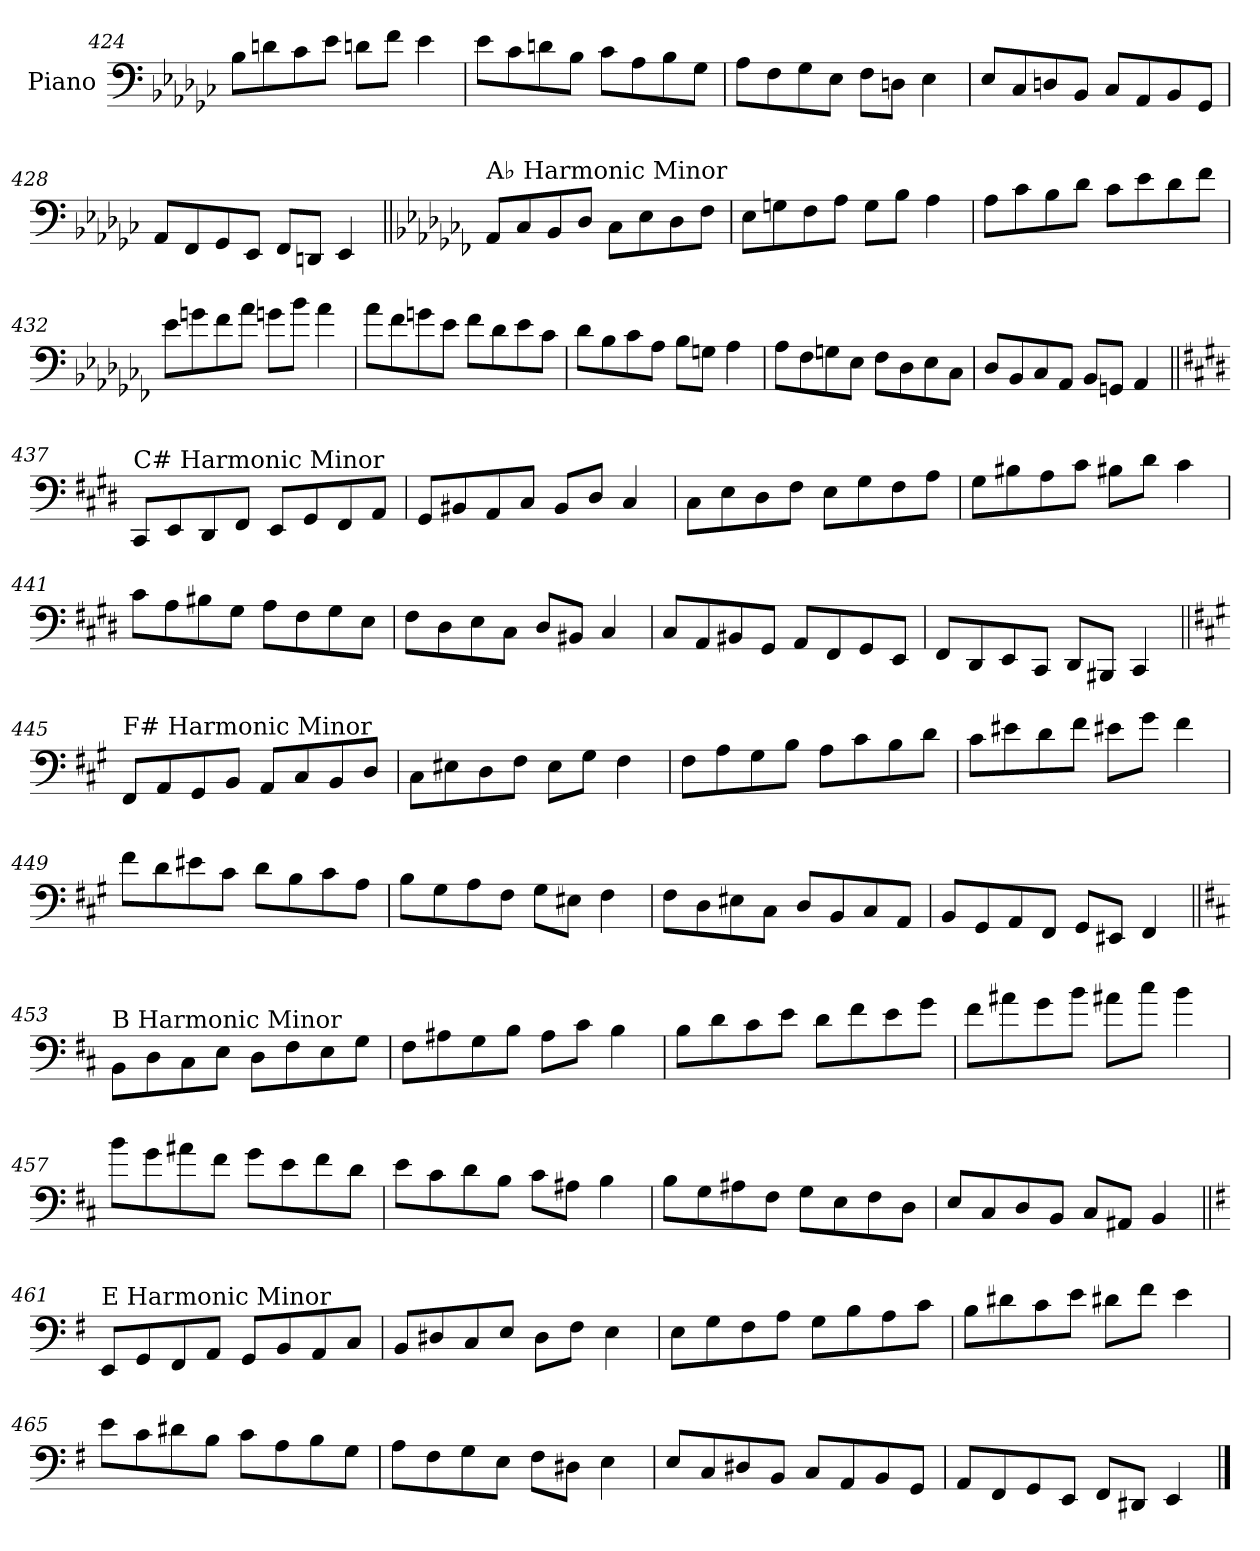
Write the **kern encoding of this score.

**kern
*part1
*staff1
*I"Piano
*I'Pno.
*clefF4
*k[b-e-a-d-g-c-]
=424
8B-\L
8dn\
8c-\
8e-\J
8dn\L
8f\J
4e-\
!!LO:LB:g=z
=425
8e-\L
8c-\
8dn\
8B-\J
8c-\L
8A-\
8B-\
8G-\J
=426
8A-\L
8F\
8G-\
8E-\J
8F\L
8Dn\J
4E-\
=427
8E-/L
8C-/
8Dn/
8BB-/J
8C-/L
8AA-/
8BB-/
8GG-/J
=428
8AA-/L
8FF/
8GG-/
8EE-/J
8FF/L
8DDn/J
4EE-/
!!LO:LB:g=z
=429||
*k[b-e-a-d-g-c-f-]
!LO:TX:a:t=A♭ Harmonic Minor
8AA-/L
8C-/
8BB-/
8D-/J
8C-\L
8E-\
8D-\
8F-\J
=430
8E-\L
8Gn\
8F-\
8A-\J
8G\L
8B-\J
4A-\
=431
8A-\L
8c-\
8B-\
8d-\J
8c-\L
8e-\
8d-\
8f-\J
=432
8e-\L
8gn\
8f-\
8a-\J
8gn\L
8b-\J
4a-\
!!LO:LB:g=z
=433
8a-\L
8f-\
8gn\
8e-\J
8f-\L
8d-\
8e-\
8c-\J
=434
8d-\L
8B-\
8c-\
8A-\J
8B-\L
8Gn\J
4A-\
=435
8A-\L
8F-\
8Gn\
8E-\J
8F-\L
8D-\
8E-\
8C-\J
=436
8D-/L
8BB-/
8C-/
8AA-/J
8BB-/L
8GGn/J
4AA-/
!!LO:PB:g=z
=437||
*k[f#c#g#d#]
!LO:TX:a:t=C# Harmonic Minor
8CC#/L
8EE/
8DD#/
8FF#/J
8EE/L
8GG#/
8FF#/
8AA/J
=438
8GG#/L
8BB#X/
8AA/
8C#/J
8BB#/L
8D#/J
4C#/
=439
8C#\L
8E\
8D#\
8F#\J
8E\L
8G#\
8F#\
8A\J
=440
8G#\L
8B#X\
8A\
8c#\J
8B#X\L
8d#\J
4c#\
!!LO:LB:g=z
=441
8c#\L
8A\
8B#X\
8G#\J
8A\L
8F#\
8G#\
8E\J
=442
8F#\L
8D#\
8E\
8C#\J
8D#/L
8BB#X/J
4C#/
=443
8C#/L
8AA/
8BB#X/
8GG#/J
8AA/L
8FF#/
8GG#/
8EE/J
=444
8FF#/L
8DD#/
8EE/
8CC#/J
8DD#/L
8BBB#X/J
4CC#/
!!LO:LB:g=z
=445||
*k[f#c#g#]
!LO:TX:a:t=F# Harmonic Minor
8FF#/L
8AA/
8GG#/
8BB/J
8AA/L
8C#/
8BB/
8D/J
=446
8C#\L
8E#X\
8D\
8F#\J
8E#\L
8G#\J
4F#\
=447
8F#\L
8A\
8G#\
8B\J
8A\L
8c#\
8B\
8d\J
=448
8c#\L
8e#X\
8d\
8f#\J
8e#X\L
8g#\J
4f#\
!!LO:LB:g=z
=449
8f#\L
8d\
8e#X\
8c#\J
8d\L
8B\
8c#\
8A\J
=450
8B\L
8G#\
8A\
8F#\J
8G#\L
8E#X\J
4F#\
=451
8F#\L
8D\
8E#X\
8C#\J
8D/L
8BB/
8C#/
8AA/J
=452
8BB/L
8GG#/
8AA/
8FF#/J
8GG#/L
8EE#X/J
4FF#/
!!LO:LB:g=z
=453||
*k[f#c#]
!LO:TX:a:t=B Harmonic Minor
8BB\L
8D\
8C#\
8E\J
8D\L
8F#\
8E\
8G\J
=454
8F#\L
8A#X\
8G\
8B\J
8A#\L
8c#\J
4B\
=455
8B\L
8d\
8c#\
8e\J
8d\L
8f#\
8e\
8g\J
=456
8f#\L
8a#X\
8g\
8b\J
8a#X\L
8cc#\J
4b\
!!LO:LB:g=z
=457
8b\L
8g\
8a#X\
8f#\J
8g\L
8e\
8f#\
8d\J
=458
8e\L
8c#\
8d\
8B\J
8c#\L
8A#X\J
4B\
=459
8B\L
8G\
8A#X\
8F#\J
8G\L
8E\
8F#\
8D\J
=460
8E/L
8C#/
8D/
8BB/J
8C#/L
8AA#X/J
4BB/
!!LO:LB:g=z
=461||
*k[f#]
!LO:TX:a:t=E Harmonic Minor
8EE/L
8GG/
8FF#/
8AA/J
8GG/L
8BB/
8AA/
8C/J
=462
8BB/L
8D#X/
8C/
8E/J
8D#\L
8F#\J
4E\
=463
8E\L
8G\
8F#\
8A\J
8G\L
8B\
8A\
8c\J
=464
8B\L
8d#X\
8c\
8e\J
8d#X\L
8f#\J
4e\
!!LO:LB:g=z
=465
8e\L
8c\
8d#X\
8B\J
8c\L
8A\
8B\
8G\J
=466
8A\L
8F#\
8G\
8E\J
8F#\L
8D#X\J
4E\
=467
8E/L
8C/
8D#X/
8BB/J
8C/L
8AA/
8BB/
8GG/J
=468
8AA/L
8FF#/
8GG/
8EE/J
8FF#/L
8DD#X/J
4EE/
==
*-
